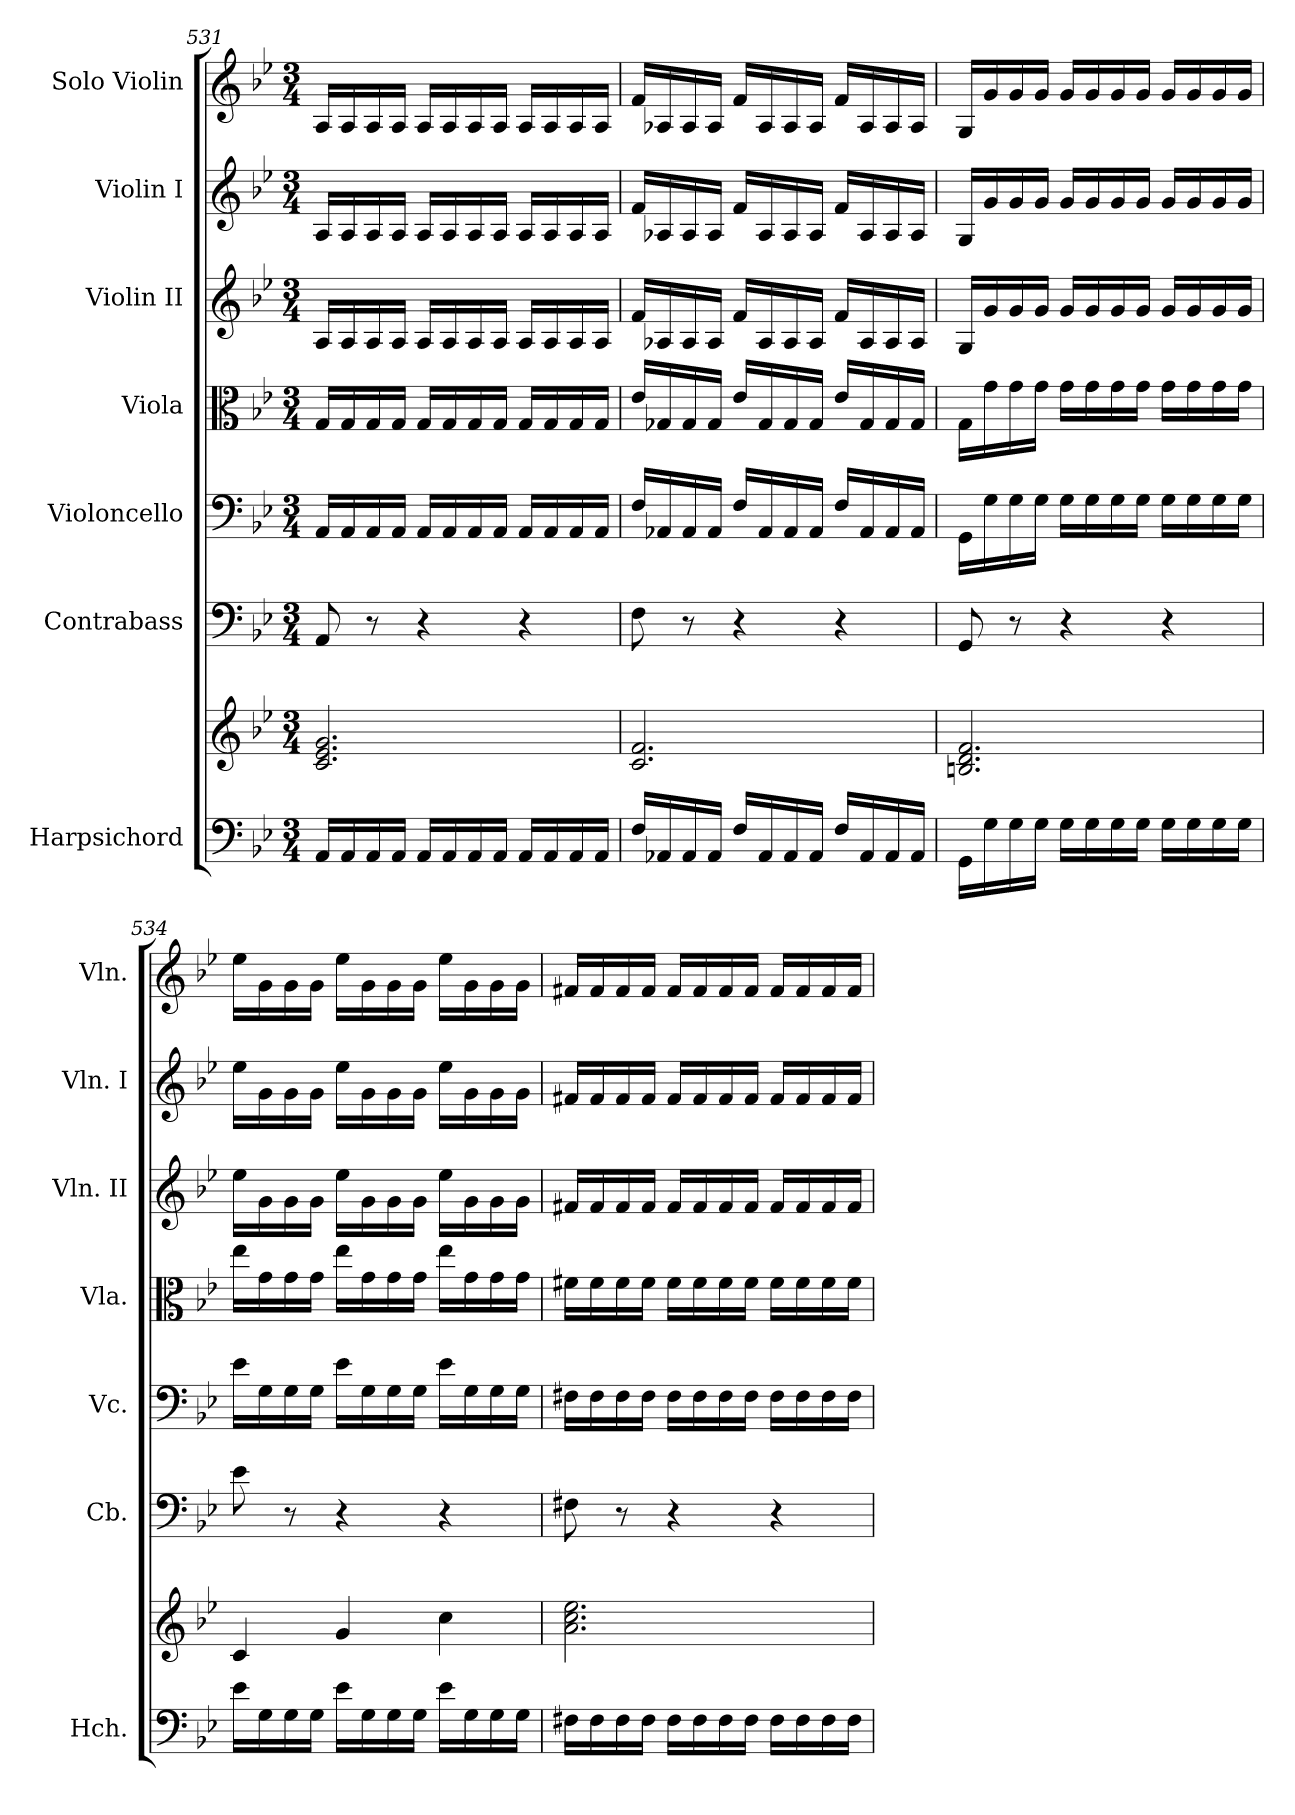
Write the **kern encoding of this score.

**kern	**kern	**kern	**kern	**kern	**kern	**kern	**kern
*part7	*part7	*part6	*part5	*part4	*part3	*part2	*part1
*staff8	*staff7	*staff6	*staff5	*staff4	*staff3	*staff2	*staff1
*I"Harpsichord	*	*I"Contrabass	*I"Violoncello	*I"Viola	*I"Violin II	*I"Violin I	*I"Solo Violin
*I'Hch.	*	*I'Cb.	*I'Vc.	*I'Vla.	*I'Vln. II	*I'Vln. I	*I'Vln.
!!LO:PB:g=z
*clefF4	*clefG2	*clefF4	*clefF4	*clefC3	*clefG2	*clefG2	*clefG2
*	*	*ITrd7c12	*	*	*	*	*
*k[b-e-]	*k[b-e-]	*k[b-e-]	*k[b-e-]	*k[b-e-]	*k[b-e-]	*k[b-e-]	*k[b-e-]
*M3/4	*M3/4	*M3/4	*M3/4	*M3/4	*M3/4	*M3/4	*M3/4
=531	=531	=531	=531	=531	=531	=531	=531
16AA/LL	2.c/ 2.e-/ 2.g/	8AAA/	16AA/LL	16G/LL	16A/LL	16A/LL	16A/LL
16AA/	.	.	16AA/	16G/	16A/	16A/	16A/
16AA/	.	8r	16AA/	16G/	16A/	16A/	16A/
16AA/JJ	.	.	16AA/JJ	16G/JJ	16A/JJ	16A/JJ	16A/JJ
16AA/LL	.	4r	16AA/LL	16G/LL	16A/LL	16A/LL	16A/LL
16AA/	.	.	16AA/	16G/	16A/	16A/	16A/
16AA/	.	.	16AA/	16G/	16A/	16A/	16A/
16AA/JJ	.	.	16AA/JJ	16G/JJ	16A/JJ	16A/JJ	16A/JJ
16AA/LL	.	4r	16AA/LL	16G/LL	16A/LL	16A/LL	16A/LL
16AA/	.	.	16AA/	16G/	16A/	16A/	16A/
16AA/	.	.	16AA/	16G/	16A/	16A/	16A/
16AA/JJ	.	.	16AA/JJ	16G/JJ	16A/JJ	16A/JJ	16A/JJ
=532	=532	=532	=532	=532	=532	=532	=532
16F/LL	2.c/ 2.f/	8FF\	16F/LL	16e-/LL	16f/LL	16f/LL	16f/LL
16AA-X/	.	.	16AA-X/	16G-X/	16A-X/	16A-X/	16A-X/
16AA-/	.	8r	16AA-/	16G-/	16A-/	16A-/	16A-/
16AA-/JJ	.	.	16AA-/JJ	16G-/JJ	16A-/JJ	16A-/JJ	16A-/JJ
16F/LL	.	4r	16F/LL	16e-/LL	16f/LL	16f/LL	16f/LL
16AA-/	.	.	16AA-/	16G-/	16A-/	16A-/	16A-/
16AA-/	.	.	16AA-/	16G-/	16A-/	16A-/	16A-/
16AA-/JJ	.	.	16AA-/JJ	16G-/JJ	16A-/JJ	16A-/JJ	16A-/JJ
16F/LL	.	4r	16F/LL	16e-/LL	16f/LL	16f/LL	16f/LL
16AA-/	.	.	16AA-/	16G-/	16A-/	16A-/	16A-/
16AA-/	.	.	16AA-/	16G-/	16A-/	16A-/	16A-/
16AA-/JJ	.	.	16AA-/JJ	16G-/JJ	16A-/JJ	16A-/JJ	16A-/JJ
=533	=533	=533	=533	=533	=533	=533	=533
16GG\LL	2.Bn/ 2.d/ 2.f/	8GGG/	16GG\LL	16G\LL	16G/LL	16G/LL	16G/LL
16G\	.	.	16G\	16g\	16g/	16g/	16g/
16G\	.	8r	16G\	16g\	16g/	16g/	16g/
16G\JJ	.	.	16G\JJ	16g\JJ	16g/JJ	16g/JJ	16g/JJ
16G\LL	.	4r	16G\LL	16g\LL	16g/LL	16g/LL	16g/LL
16G\	.	.	16G\	16g\	16g/	16g/	16g/
16G\	.	.	16G\	16g\	16g/	16g/	16g/
16G\JJ	.	.	16G\JJ	16g\JJ	16g/JJ	16g/JJ	16g/JJ
16G\LL	.	4r	16G\LL	16g\LL	16g/LL	16g/LL	16g/LL
16G\	.	.	16G\	16g\	16g/	16g/	16g/
16G\	.	.	16G\	16g\	16g/	16g/	16g/
16G\JJ	.	.	16G\JJ	16g\JJ	16g/JJ	16g/JJ	16g/JJ
!!LO:PB:g=z
=534	=534	=534	=534	=534	=534	=534	=534
16e-\LL	4c/	8E-\	16e-\LL	16ee-\LL	16ee-\LL	16ee-\LL	16ee-\LL
16G\	.	.	16G\	16g\	16g\	16g\	16g\
16G\	.	8r	16G\	16g\	16g\	16g\	16g\
16G\JJ	.	.	16G\JJ	16g\JJ	16g\JJ	16g\JJ	16g\JJ
16e-\LL	4g/	4r	16e-\LL	16ee-\LL	16ee-\LL	16ee-\LL	16ee-\LL
16G\	.	.	16G\	16g\	16g\	16g\	16g\
16G\	.	.	16G\	16g\	16g\	16g\	16g\
16G\JJ	.	.	16G\JJ	16g\JJ	16g\JJ	16g\JJ	16g\JJ
16e-\LL	4cc\	4r	16e-\LL	16ee-\LL	16ee-\LL	16ee-\LL	16ee-\LL
16G\	.	.	16G\	16g\	16g\	16g\	16g\
16G\	.	.	16G\	16g\	16g\	16g\	16g\
16G\JJ	.	.	16G\JJ	16g\JJ	16g\JJ	16g\JJ	16g\JJ
=535	=535	=535	=535	=535	=535	=535	=535
16F#X\LL	2.a\ 2.cc\ 2.ee-\	8FF#X\	16F#X\LL	16f#X\LL	16f#X/LL	16f#X/LL	16f#X/LL
16F#\	.	.	16F#\	16f#\	16f#/	16f#/	16f#/
16F#\	.	8r	16F#\	16f#\	16f#/	16f#/	16f#/
16F#\JJ	.	.	16F#\JJ	16f#\JJ	16f#/JJ	16f#/JJ	16f#/JJ
16F#\LL	.	4r	16F#\LL	16f#\LL	16f#/LL	16f#/LL	16f#/LL
16F#\	.	.	16F#\	16f#\	16f#/	16f#/	16f#/
16F#\	.	.	16F#\	16f#\	16f#/	16f#/	16f#/
16F#\JJ	.	.	16F#\JJ	16f#\JJ	16f#/JJ	16f#/JJ	16f#/JJ
16F#\LL	.	4r	16F#\LL	16f#\LL	16f#/LL	16f#/LL	16f#/LL
16F#\	.	.	16F#\	16f#\	16f#/	16f#/	16f#/
16F#\	.	.	16F#\	16f#\	16f#/	16f#/	16f#/
16F#\JJ	.	.	16F#\JJ	16f#\JJ	16f#/JJ	16f#/JJ	16f#/JJ
=	=	=	=	=	=	=	=
*-	*-	*-	*-	*-	*-	*-	*-
